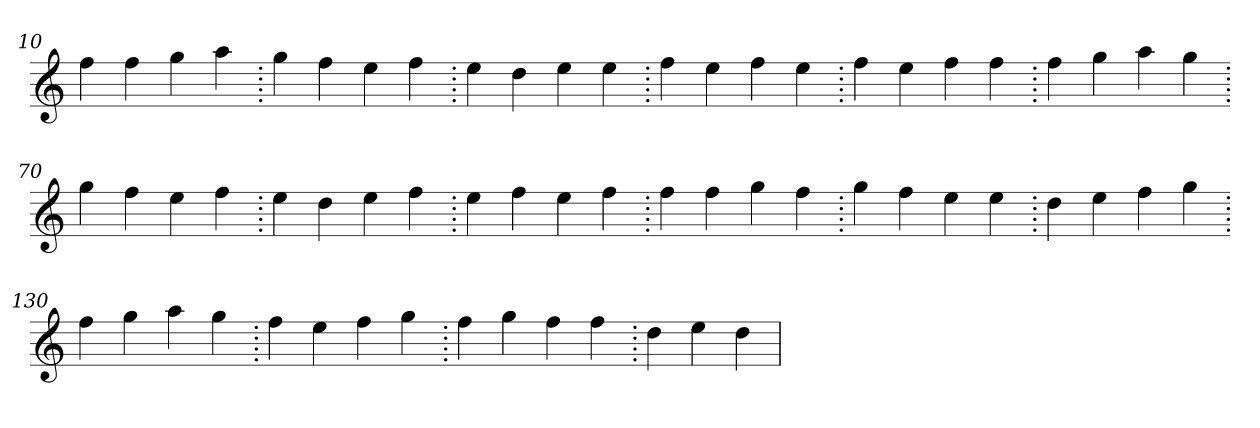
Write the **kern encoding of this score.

**kern
*part1
*staff1
*clefG2
=10.
4ff
4ff
4gg
4aa
=20.
4gg
4ff
4ee
4ff
=30.
4ee
4dd
4ee
4ee
=40.
4ff
4ee
4ff
4ee
=50.
4ff
4ee
4ff
4ff
=60.
4ff
4gg
4aa
4gg
=70.
4gg
4ff
4ee
4ff
=80.
4ee
4dd
4ee
4ff
=90.
4ee
4ff
4ee
4ff
=100.
4ff
4ff
4gg
4ff
=110.
4gg
4ff
4ee
4ee
=120.
4dd
4ee
4ff
4gg
=130.
4ff
4gg
4aa
4gg
=140.
4ff
4ee
4ff
4gg
=150.
4ff
4gg
4ff
4ff
=160.
4dd
4ee
4dd
=
*-
